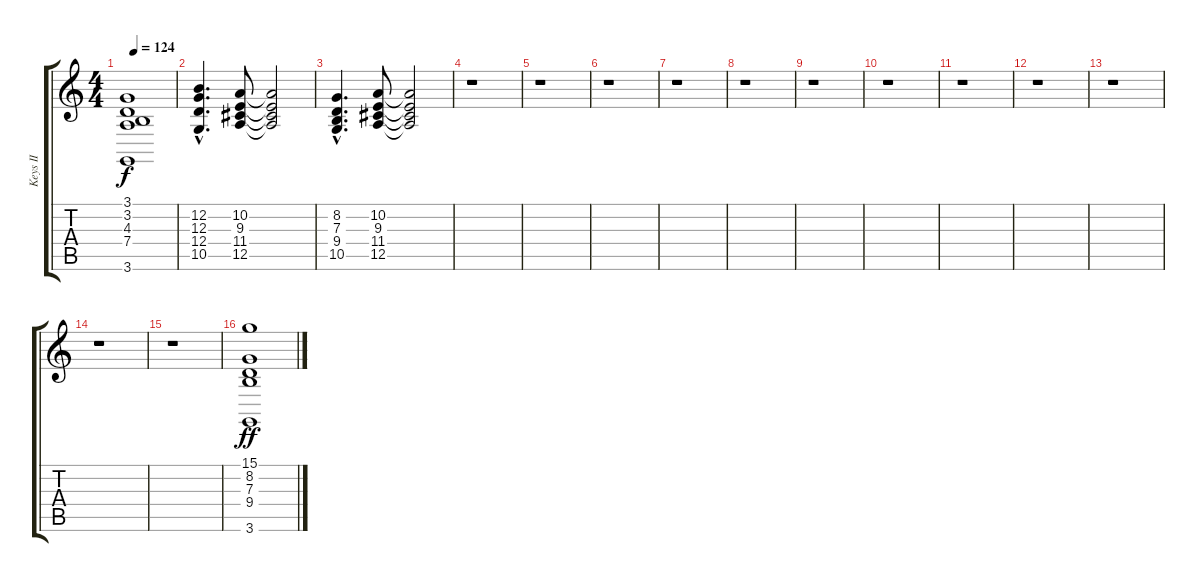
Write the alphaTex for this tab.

\track ("Keys II" "Keys II") {instrument synthstrings1}
\staff {score tabs}
\tuning (E4 B3 G3 D3 A2 E2) {hide}
\ts (4 4)
\tempo 124
\clef g2
\ks c
(3.1{t} 3.2{t} 4.3{t} 7.4{t} 3.6{t}).1{dy f} |
(12.2{hac} 12.3{hac} 12.4{hac} 10.5{hac}).4{d} (10.2 9.3 11.4 12.5).8 (10.2{t} 9.3{t} 11.4{t} 12.5{t}).2 |
(8.2{hac} 7.3{hac} 9.4{hac} 10.5{hac}).4{d} (10.2 9.3 11.4 12.5).8 (10.2{t} 9.3{t} 11.4{t} 12.5{t}).2 |
r.1 |
r.1 |
r.1 |
r.1 |
r.1 |
r.1 |
r.1 |
r.1 |
r.1 |
r.1 |
r.1 |
r.1 |
(15.1 8.2 7.3 9.4 3.6).1{dy ff}
